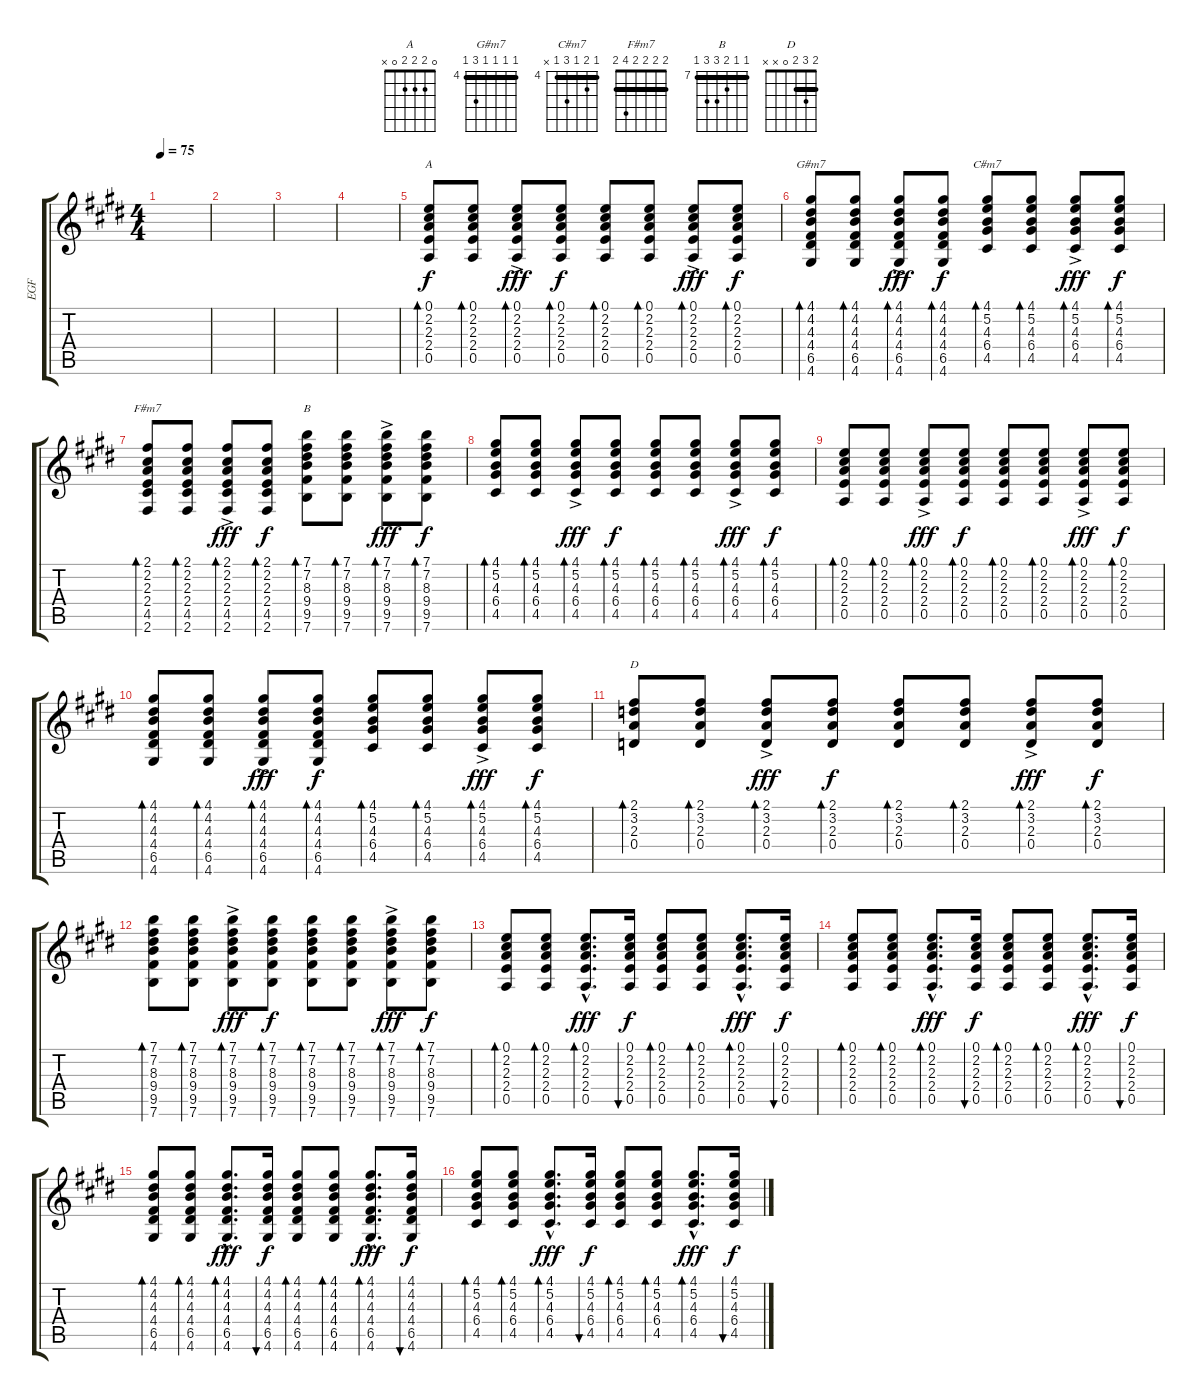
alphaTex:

\track ("EGF" "EGF") {instrument overdrivenguitar}
\staff {score tabs}
\tuning (E4 B3 G3 D3 A2 E2) {hide}
\chord ("A" 0 2 2 2 0 x)
\chord ("G#m7" 4 4 4 4 6 4) {firstfret 4 barre 4}
\chord ("C#m7" 4 5 4 6 4 x) {firstfret 4 barre 4}
\chord ("F#m7" 2 2 2 2 4 2) {barre 2}
\chord ("B" 7 7 8 9 9 7) {firstfret 7 barre 7}
\chord ("D" 2 3 2 0 x x) {barre 2}
\ts (4 4)
\tempo 75
\clef g2
\ks e
|
|
|
|
(0.1 2.2 2.3 2.4 0.5).8{bd 60 ch "A"} (0.1 2.2 2.3 2.4 0.5).8{bd 60} (0.1{ac} 2.2{ac} 2.3{ac} 2.4{ac} 0.5{ac}).8{bd 60 dy fff} (0.1 2.2 2.3 2.4 0.5).8{bd 60 dy f} (0.1 2.2 2.3 2.4 0.5).8{bd 60} (0.1 2.2 2.3 2.4 0.5).8{bd 60} (0.1{ac} 2.2{ac} 2.3{ac} 2.4{ac} 0.5{ac}).8{bd 60 dy fff} (0.1 2.2 2.3 2.4 0.5).8{bd 60 dy f} |
(4.1 4.2 4.3 4.4 6.5 4.6).8{bd 60 ch "G#m7"} (4.1 4.2 4.3 4.4 6.5 4.6).8{bd 60} (4.1{ac} 4.2{ac} 4.3{ac} 4.4{ac} 6.5{ac} 4.6{ac}).8{bd 60 dy fff} (4.1 4.2 4.3 4.4 6.5 4.6).8{bd 60 dy f} (4.1 5.2 4.3 6.4 4.5).8{bd 60 ch "C#m7"} (4.1 5.2 4.3 6.4 4.5).8{bd 60} (4.1{ac} 5.2{ac} 4.3{ac} 6.4{ac} 4.5{ac}).8{bd 60 dy fff} (4.1 5.2 4.3 6.4 4.5).8{bd 60 dy f} |
(2.1 2.2 2.3 2.4 4.5 2.6).8{bd 60 ch "F#m7"} (2.1 2.2 2.3 2.4 4.5 2.6).8{bd 60} (2.1{ac} 2.2{ac} 2.3{ac} 2.4{ac} 4.5{ac} 2.6{ac}).8{bd 60 dy fff} (2.1 2.2 2.3 2.4 4.5 2.6).8{bd 60 dy f} (7.1 7.2 8.3 9.4 9.5 7.6).8{bd 60 ch "B"} (7.1 7.2 8.3 9.4 9.5 7.6).8{bd 60} (7.1{ac} 7.2{ac} 8.3{ac} 9.4{ac} 9.5{ac} 7.6{ac}).8{bd 60 dy fff} (7.1 7.2 8.3 9.4 9.5 7.6).8{bd 60 dy f} |
(4.1 5.2 4.3 6.4 4.5).8{bd 60} (4.1 5.2 4.3 6.4 4.5).8{bd 60} (4.1{ac} 5.2{ac} 4.3{ac} 6.4{ac} 4.5{ac}).8{bd 60 dy fff} (4.1 5.2 4.3 6.4 4.5).8{bd 60 dy f} (4.1 5.2 4.3 6.4 4.5).8{bd 60} (4.1 5.2 4.3 6.4 4.5).8{bd 60} (4.1{ac} 5.2{ac} 4.3{ac} 6.4{ac} 4.5{ac}).8{bd 60 dy fff} (4.1 5.2 4.3 6.4 4.5).8{bd 60 dy f} |
(0.1 2.2 2.3 2.4 0.5).8{bd 60} (0.1 2.2 2.3 2.4 0.5).8{bd 60} (0.1{ac} 2.2{ac} 2.3{ac} 2.4{ac} 0.5{ac}).8{bd 60 dy fff} (0.1 2.2 2.3 2.4 0.5).8{bd 60 dy f} (0.1 2.2 2.3 2.4 0.5).8{bd 60} (0.1 2.2 2.3 2.4 0.5).8{bd 60} (0.1{ac} 2.2{ac} 2.3{ac} 2.4{ac} 0.5{ac}).8{bd 60 dy fff} (0.1 2.2 2.3 2.4 0.5).8{bd 60 dy f} |
(4.1 4.2 4.3 4.4 6.5 4.6).8{bd 60} (4.1 4.2 4.3 4.4 6.5 4.6).8{bd 60} (4.1{ac} 4.2{ac} 4.3{ac} 4.4{ac} 6.5{ac} 4.6{ac}).8{bd 60 dy fff} (4.1 4.2 4.3 4.4 6.5 4.6).8{bd 60 dy f} (4.1 5.2 4.3 6.4 4.5).8{bd 60} (4.1 5.2 4.3 6.4 4.5).8{bd 60} (4.1{ac} 5.2{ac} 4.3{ac} 6.4{ac} 4.5{ac}).8{bd 60 dy fff} (4.1 5.2 4.3 6.4 4.5).8{bd 60 dy f} |
(2.1 3.2 2.3 0.4).8{bd 60 ch "D"} (2.1 3.2 2.3 0.4).8{bd 60} (2.1{ac} 3.2{ac} 2.3{ac} 0.4{ac}).8{bd 60 dy fff} (2.1 3.2 2.3 0.4).8{bd 60 dy f} (2.1 3.2 2.3 0.4).8{bd 60} (2.1 3.2 2.3 0.4).8{bd 60} (2.1{ac} 3.2{ac} 2.3{ac} 0.4{ac}).8{bd 60 dy fff} (2.1 3.2 2.3 0.4).8{bd 60 dy f} |
(7.1 7.2 8.3 9.4 9.5 7.6).8{bd 60} (7.1 7.2 8.3 9.4 9.5 7.6).8{bd 60} (7.1{ac} 7.2{ac} 8.3{ac} 9.4{ac} 9.5{ac} 7.6{ac}).8{bd 60 dy fff} (7.1 7.2 8.3 9.4 9.5 7.6).8{bd 60 dy f} (7.1 7.2 8.3 9.4 9.5 7.6).8{bd 60} (7.1 7.2 8.3 9.4 9.5 7.6).8{bd 60} (7.1{ac} 7.2{ac} 8.3{ac} 9.4{ac} 9.5{ac} 7.6{ac}).8{bd 60 dy fff} (7.1 7.2 8.3 9.4 9.5 7.6).8{bd 60 dy f} |
(0.1 2.2 2.3 2.4 0.5).8{bd 60} (0.1 2.2 2.3 2.4 0.5).8{bd 60} (0.1{hac} 2.2{hac} 2.3{hac} 2.4{hac} 0.5{hac}).8{d bd 60 dy fff} (0.1 2.2 2.3 2.4 0.5).16{bu 60 dy f} (0.1 2.2 2.3 2.4 0.5).8{bd 60} (0.1 2.2 2.3 2.4 0.5).8{bd 60} (0.1{hac} 2.2{hac} 2.3{hac} 2.4{hac} 0.5{hac}).8{d bd 60 dy fff} (0.1 2.2 2.3 2.4 0.5).16{bu 60 dy f} |
(0.1 2.2 2.3 2.4 0.5).8{bd 60} (0.1 2.2 2.3 2.4 0.5).8{bd 60} (0.1{hac} 2.2{hac} 2.3{hac} 2.4{hac} 0.5{hac}).8{d bd 60 dy fff} (0.1 2.2 2.3 2.4 0.5).16{bu 60 dy f} (0.1 2.2 2.3 2.4 0.5).8{bd 60} (0.1 2.2 2.3 2.4 0.5).8{bd 60} (0.1{hac} 2.2{hac} 2.3{hac} 2.4{hac} 0.5{hac}).8{d bd 60 dy fff} (0.1 2.2 2.3 2.4 0.5).16{bu 60 dy f} |
(4.1 4.2 4.3 4.4 6.5 4.6).8{bd 60} (4.1 4.2 4.3 4.4 6.5 4.6).8{bd 60} (4.1{hac} 4.2{hac} 4.3{hac} 4.4{hac} 6.5{hac} 4.6{hac}).8{d bd 60 dy fff} (4.1 4.2 4.3 4.4 6.5 4.6).16{bu 60 dy f} (4.1 4.2 4.3 4.4 6.5 4.6).8{bd 60} (4.1 4.2 4.3 4.4 6.5 4.6).8{bd 60} (4.1{hac} 4.2{hac} 4.3{hac} 4.4{hac} 6.5{hac} 4.6{hac}).8{d bd 60 dy fff} (4.1 4.2 4.3 4.4 6.5 4.6).16{bu 60 dy f} |
(4.1 5.2 4.3 6.4 4.5).8{bd 60} (4.1 5.2 4.3 6.4 4.5).8{bd 60} (4.1{hac} 5.2{hac} 4.3{hac} 6.4{hac} 4.5{hac}).8{d bd 60 dy fff} (4.1 5.2 4.3 6.4 4.5).16{bu 60 dy f} (4.1 5.2 4.3 6.4 4.5).8{bd 60} (4.1 5.2 4.3 6.4 4.5).8{bd 60} (4.1{hac} 5.2{hac} 4.3{hac} 6.4{hac} 4.5{hac}).8{d bd 60 dy fff} (4.1 5.2 4.3 6.4 4.5).16{bu 60 dy f}
